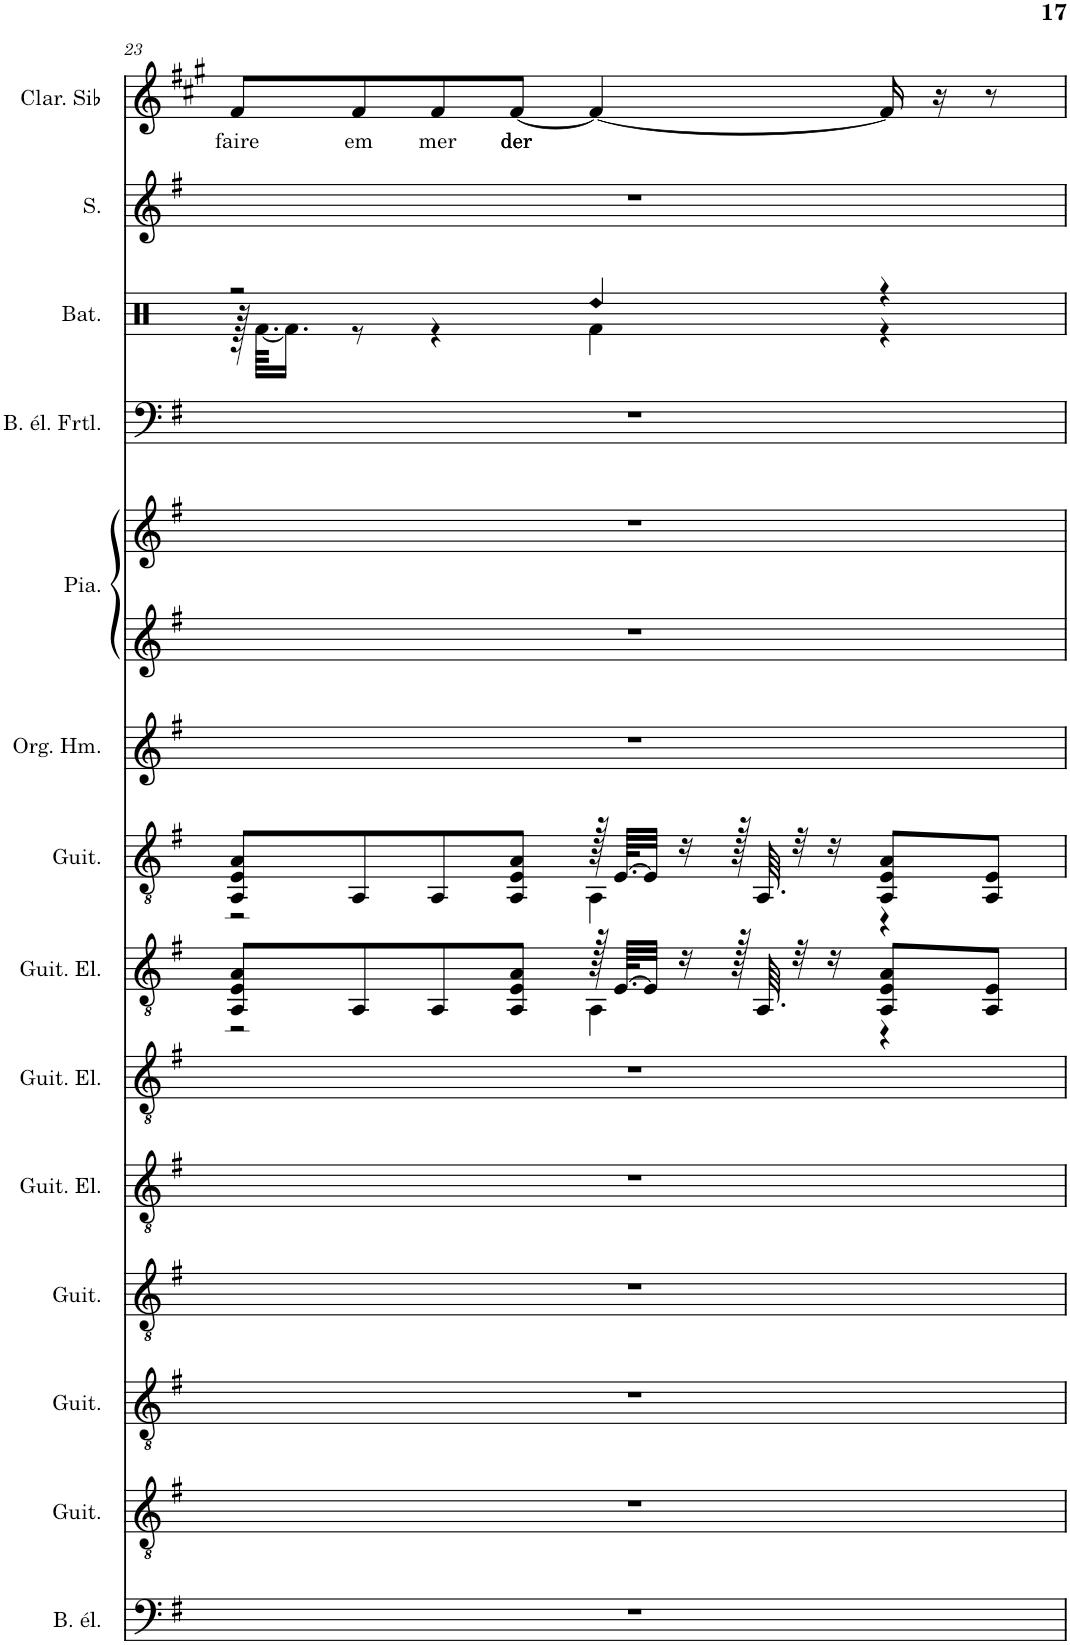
**kern	**kern	**kern	**kern	**kern	**kern	**kern	**kern	**kern	**kern	**kern	**kern	**kern	**kern	**kern	**text
*part14	*part13	*part12	*part11	*part10	*part9	*part8	*part7	*part6	*part5	*part5	*part4	*part3	*part2	*part1	*part1
*staff15	*staff14	*staff13	*staff12	*staff11	*staff10	*staff9	*staff8	*staff7	*staff6	*staff5	*staff4	*staff3	*staff2	*staff1	*staff1
*I"Basse électrique à 6 cordes, Harmoniques	*I"Guitare acoustique, �cho 2	*I"Guitare acoustique, �cho 1	*I"Guitare acoustique, Guitare 5	*I"Guitare électrique, Guitare 4	*I"Guitare électrique, Guitare 3	*I"Guitare électrique, Guitare 2	*I"Guitare acoustique, Guitare 1	*I"Orgue Hammond, Clavier 2	*I"Piano, Clavier 1	*	*I"Basse électrique fretless, Basse	*I"Batterie, Batterie	*I"Soprano, Choeurs	*I"Clarinette en Sib	*
*I'B. él.	*I'Guit.	*I'Guit.	*I'Guit.	*I'Guit. El.	*I'Guit. El.	*I'Guit. El.	*I'Guit.	*I'Org. Hm.	*I'Pia.	*	*I'B. él. Frtl.	*I'Bat.	*I'S.	*I'Clar. Sib	*
!!LO:PB:g=z
*clefF4	*clefGv2	*clefGv2	*clefGv2	*clefGv2	*clefGv2	*clefGv2	*clefGv2	*clefG2	*clefG2	*clefG2	*clefF4	*clefX	*clefG2	*clefG2	*
*Trd7c12	*	*	*	*	*	*	*	*	*	*	*Trd7c12	*	*	*Trd1c2	*
*k[f#]	*k[f#]	*k[f#]	*k[f#]	*k[f#]	*k[f#]	*k[f#]	*k[f#]	*k[f#]	*k[f#]	*k[f#]	*k[f#]	*k[]	*k[f#]	*k[f#c#g#]	*
*M4/4	*M4/4	*M4/4	*M4/4	*M4/4	*M4/4	*M4/4	*M4/4	*M4/4	*M4/4	*M4/4	*M4/4	*M4/4	*M4/4	*M4/4	*
=23	=23	=23	=23	=23	=23	=23	=23	=23	=23	=23	=23	=23	=23	=23	=23
*	*	*	*	*	*	*^	*^	*	*	*	*	*^	*	*	*
!	!	!	!	!	!	!	!	!	!	!	!	!	!	!	!	!	!	!LO:LY:b
1r	1r	1r	1r	1r	1r	8AA/ 8E/ 8A/L	2r	8AA/ 8E/ 8A/L	2r	1r	1r	1r	1r	2r	128r	1r	8f#/L	faire
.	.	.	.	.	.	.	.	.	.	.	.	.	.	.	[64.Rf\KKLL	.	.	.
.	.	.	.	.	.	.	.	.	.	.	.	.	.	.	16.Rf\JJ]	.	.	.
!	!	!	!	!	!	!	!	!	!	!	!	!	!	!	!	!	!	!LO:LY:b
.	.	.	.	.	.	8AA/	.	8AA/	.	.	.	.	.	.	8r	.	8f#/	em
!	!	!	!	!	!	!	!	!	!	!	!	!	!	!	!	!	!	!LO:LY:b
.	.	.	.	.	.	8AA/	.	8AA/	.	.	.	.	.	.	4r	.	8f#/	mer
!	!	!	!	!	!	!	!	!	!	!	!	!	!	!	!	!	!	!LO:LY:b
.	.	.	.	.	.	8AA/ 8E/ 8A/J	.	8AA/ 8E/ 8A/J	.	.	.	.	.	.	.	.	[8f#/J	der
!	!	!	!	!	!	!	!	!	!	!	!	!	!	!LO:N:head=diamond	!	!	!	!
.	.	.	.	.	.	128r	4AA\	128r	4AA\	.	.	.	.	4Rdd/	4Rf\	.	4f#/_	.
.	.	.	.	.	.	[64.E/KLLL	.	[64.E/KLLL	.	.	.	.	.	.	.	.	.	.
.	.	.	.	.	.	32E/JJJ]	.	32E/JJJ]	.	.	.	.	.	.	.	.	.	.
.	.	.	.	.	.	16r	.	16r	.	.	.	.	.	.	.	.	.	.
.	.	.	.	.	.	128r	.	128r	.	.	.	.	.	.	.	.	.	.
.	.	.	.	.	.	64.AA/	.	64.AA/	.	.	.	.	.	.	.	.	.	.
.	.	.	.	.	.	32r	.	32r	.	.	.	.	.	.	.	.	.	.
.	.	.	.	.	.	16r	.	16r	.	.	.	.	.	.	.	.	.	.
.	.	.	.	.	.	8AA/ 8E/ 8A/L	4r	8AA/ 8E/ 8A/L	4r	.	.	.	.	4r	4r	.	16f#/]	.
.	.	.	.	.	.	.	.	.	.	.	.	.	.	.	.	.	16r	.
.	.	.	.	.	.	8AA/ 8E/J	.	8AA/ 8E/J	.	.	.	.	.	.	.	.	8r	.
*	*	*	*	*	*	*v	*v	*	*	*	*	*	*	*v	*v	*	*	*
*	*	*	*	*	*	*	*v	*v	*	*	*	*	*	*	*	*
=	=	=	=	=	=	=	=	=	=	=	=	=	=	=	=
*-	*-	*-	*-	*-	*-	*-	*-	*-	*-	*-	*-	*-	*-	*-	*-
